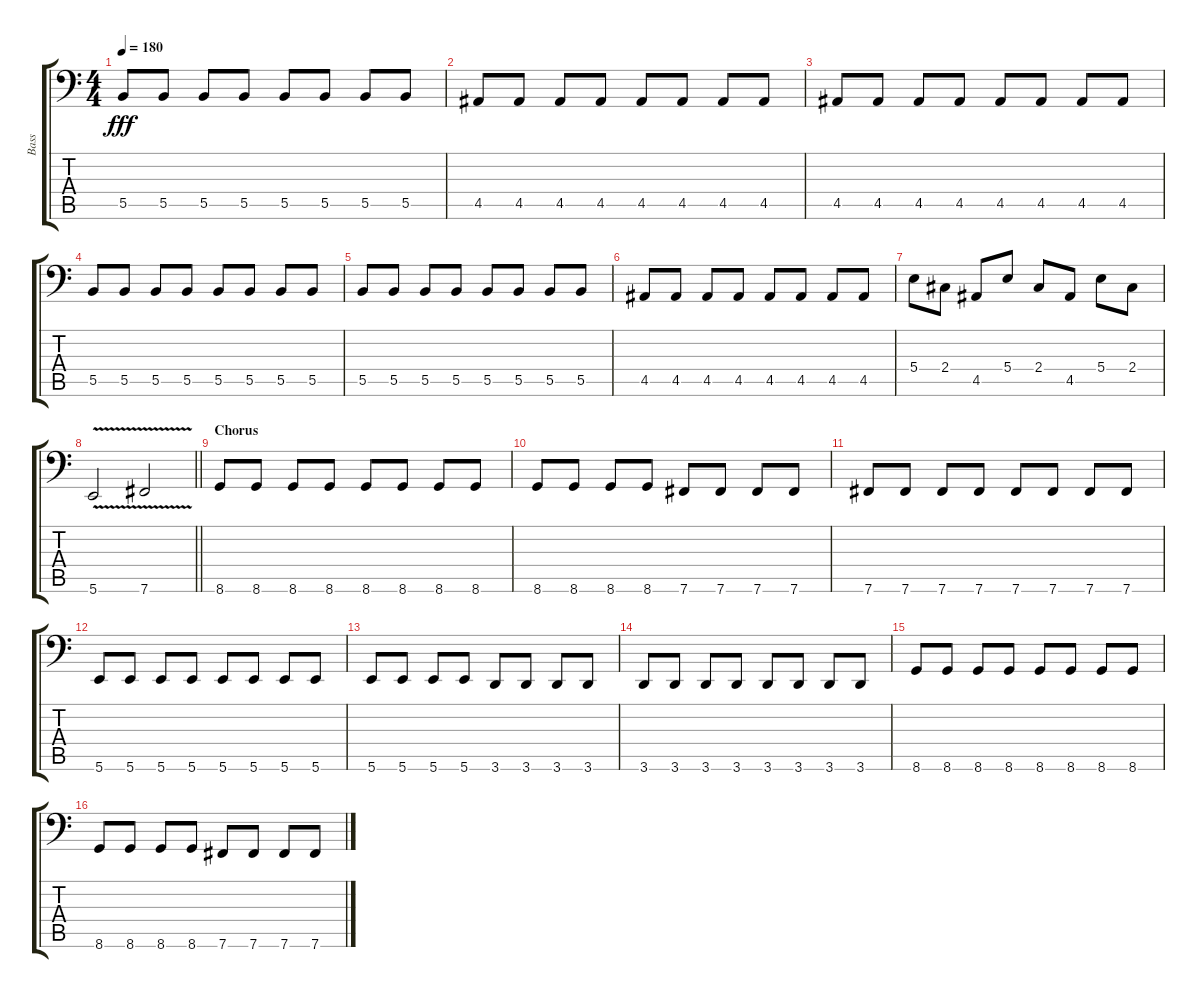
\track ("Bass " "Bass ") {instrument electricbassfinger}
\staff {score tabs}
\tuning (Db3 Ab2 E2 B1 Gb1 B0) {hide}
\ts (4 4)
\tempo 180
\clef f4
\ks c
5.5.8{dy fff} 5.5.8 5.5.8 5.5.8 5.5.8 5.5.8 5.5.8 5.5.8 |
4.5.8 4.5.8 4.5.8 4.5.8 4.5.8 4.5.8 4.5.8 4.5.8 |
4.5.8 4.5.8 4.5.8 4.5.8 4.5.8 4.5.8 4.5.8 4.5.8 |
5.5.8 5.5.8 5.5.8 5.5.8 5.5.8 5.5.8 5.5.8 5.5.8 |
5.5.8 5.5.8 5.5.8 5.5.8 5.5.8 5.5.8 5.5.8 5.5.8 |
4.5.8 4.5.8 4.5.8 4.5.8 4.5.8 4.5.8 4.5.8 4.5.8 |
5.4.8 2.4.8 4.5.8 5.4.8 2.4.8 4.5.8 5.4.8 2.4.8 |
\barLineRight lightlight
5.6{v}.2 7.6{v}.2 |
\section ("" "Chorus")
8.6.8 8.6.8 8.6.8 8.6.8 8.6.8 8.6.8 8.6.8 8.6.8 |
8.6.8 8.6.8 8.6.8 8.6.8 7.6.8 7.6.8 7.6.8 7.6.8 |
7.6.8 7.6.8 7.6.8 7.6.8 7.6.8 7.6.8 7.6.8 7.6.8 |
5.6.8 5.6.8 5.6.8 5.6.8 5.6.8 5.6.8 5.6.8 5.6.8 |
5.6.8 5.6.8 5.6.8 5.6.8 3.6.8 3.6.8 3.6.8 3.6.8 |
3.6.8 3.6.8 3.6.8 3.6.8 3.6.8 3.6.8 3.6.8 3.6.8 |
8.6.8 8.6.8 8.6.8 8.6.8 8.6.8 8.6.8 8.6.8 8.6.8 |
8.6.8 8.6.8 8.6.8 8.6.8 7.6.8 7.6.8 7.6.8 7.6.8
